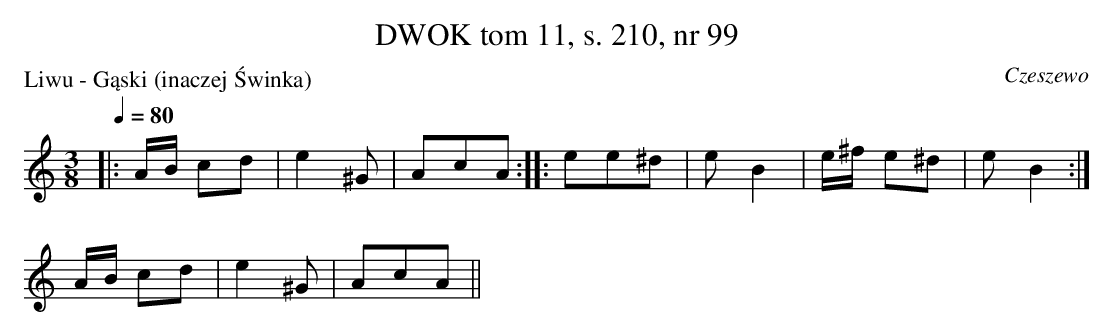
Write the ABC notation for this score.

X:1
T: DWOK tom 11, s. 210, nr 99
O:Czeszewo
L:1/8
M:3/8
P:Liwu - Gąski (inaczej Świnka)
K:C
Q:1/4=80
|:A/B/ cd|e2^G|AcA:||:ee^d|eB2|e/^f/ e^d|eB2:|
A/B/ cd|e2^G|AcA||
